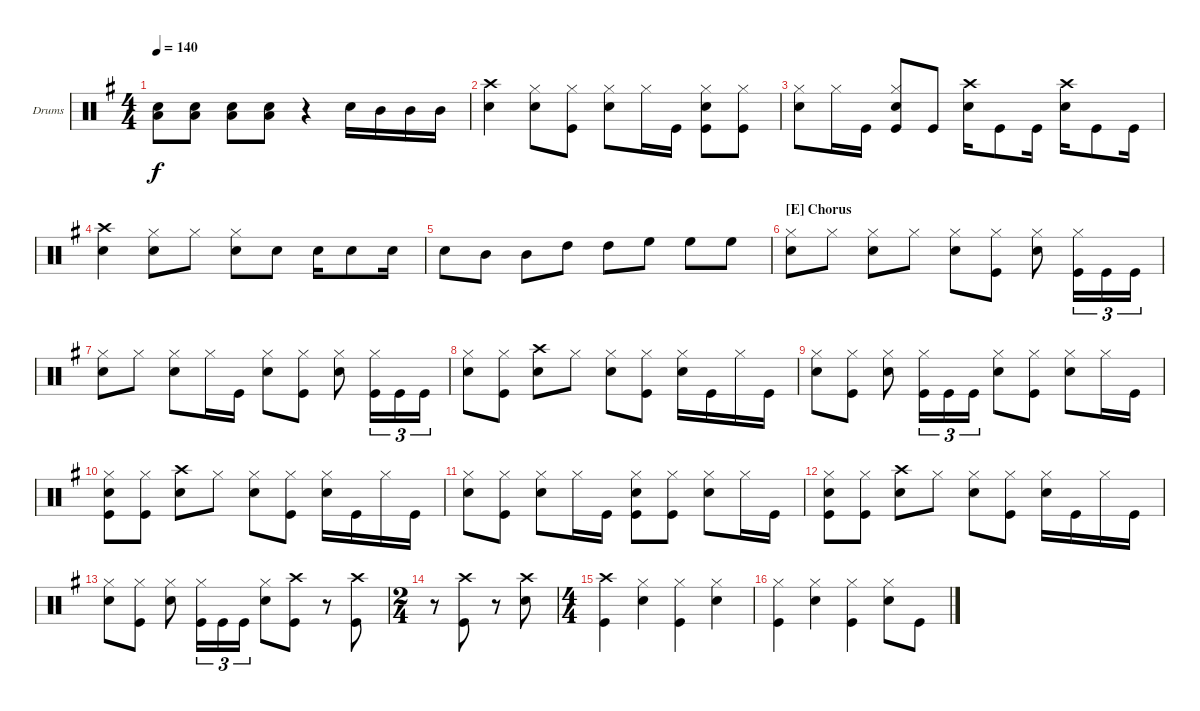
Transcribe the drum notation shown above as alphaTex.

\bracketExtendMode groupsimilarinstruments
\firstSystemTrackNameOrientation horizontal
\otherSystemsTrackNameOrientation horizontal
\track ("Drumkit" "Drums") {instrument percussion}
\staff {score}
\articulation defaults
\ts (4 4)
\tempo 140
\clef neutral
\scale
1.04288
\ks g
("Low Tom (hit)" "Snare (hit) 2").8{dy f} ("Low Tom (hit)" "Snare (hit) 2").8 ("Low Tom (hit)" "Snare (hit) 2").8 ("Low Tom (hit)" "Snare (hit) 2").8 r.4 "Snare (hit) 2".16 "Mid Tom (hit)".16 "Mid Tom (hit)".16 "Mid Tom (hit)".16 |
\scale
0.957125 ("Snare (hit) 2" "Crash high (hit)").4 ("Hi-Hat (closed)" "Snare (hit) 2").8 ("Kick (hit)" "Hi-Hat (closed)").8 ("Hi-Hat (closed)" "Snare (hit) 2").8 "Hi-Hat (closed)".16 "Kick (hit)".16 ("Kick (hit)" "Snare (hit) 2" "Hi-Hat (closed)").8 ("Hi-Hat (closed)" "Kick (hit)").8 |
\scale
1.04288 ("Hi-Hat (closed)" "Snare (hit) 2").8 "Hi-Hat (closed)".16 "Kick (hit)".16 ("Kick (hit)" "Snare (hit) 2" "Hi-Hat (closed)").8 "Kick (hit)".8 ("Snare (hit) 2" "Crash high (hit)").16 "Kick (hit)".8 "Kick (hit)".16 ("Snare (hit) 2" "Crash high (hit)").16 "Kick (hit)".8 "Kick (hit)".16 |
\scale
0.957125 ("Crash high (hit)" "Snare (hit) 2").4 ("Hi-Hat (closed)" "Snare (hit) 2").8 "Hi-Hat (closed)".8 ("Snare (hit) 2" "Hi-Hat (closed)").8 "Snare (hit) 2".8 "Snare (hit) 2".16 "Snare (hit) 2".8 "Snare (hit) 2".16 |
\scale
1.04288 "Snare (hit) 2".8 "Mid Tom (hit)".8 "Mid Tom (hit)".8 "High Tom (hit)".8 "High Tom (hit)".8 "High Floor Tom (hit)".8 "High Floor Tom (hit)".8 "High Floor Tom (hit)".8 |
\section ("E" "Chorus")
\scale
0.957125 ("Hi-Hat (closed)" "Snare (hit) 2").8 "Hi-Hat (closed)".8 ("Snare (hit) 2" "Hi-Hat (closed)").8 "Hi-Hat (closed)".8 ("Snare (hit) 2" "Hi-Hat (closed)").8 ("Kick (hit)" "Hi-Hat (closed)").8 ("Snare (hit) 2" "Hi-Hat (closed)").8 ("Kick (hit)" "Hi-Hat (closed)").16{tu (3 2)} "Kick (hit)".16{tu (3 2)} "Kick (hit)".16{tu (3 2)} |
\scale
1.04288 ("Hi-Hat (closed)" "Snare (hit) 2").8 "Hi-Hat (closed)".8 ("Snare (hit) 2" "Hi-Hat (closed)").8 "Hi-Hat (closed)".16 "Kick (hit)".16 ("Snare (hit) 2" "Hi-Hat (closed)").8 ("Kick (hit)" "Hi-Hat (closed)").8 ("Snare (hit) 2" "Hi-Hat (closed)").8 ("Kick (hit)" "Hi-Hat (closed)").16{tu (3 2)} "Kick (hit)".16{tu (3 2)} "Kick (hit)".16{tu (3 2)} |
\scale
0.957125 ("Hi-Hat (closed)" "Snare (hit) 2").8 ("Kick (hit)" "Hi-Hat (closed)").8 ("Crash high (hit)" "Snare (hit) 2").8 "Hi-Hat (closed)".8 ("Snare (hit) 2" "Hi-Hat (closed)").8 ("Kick (hit)" "Hi-Hat (closed)").8 ("Snare (hit) 2" "Hi-Hat (closed)").16 "Kick (hit)".16 "Hi-Hat (closed)".16 "Kick (hit)".16 |
\scale
1.04288 ("Snare (hit) 2" "Hi-Hat (closed)").8 ("Hi-Hat (closed)" "Kick (hit)").8 ("Snare (hit) 2" "Hi-Hat (closed)").8 ("Hi-Hat (closed)" "Kick (hit)").16{tu (3 2)} "Kick (hit)".16{tu (3 2)} "Kick (hit)".16{tu (3 2)} ("Snare (hit) 2" "Hi-Hat (closed)").8 ("Kick (hit)" "Hi-Hat (closed)").8 ("Hi-Hat (closed)" "Snare (hit) 2").8 "Hi-Hat (closed)".16 "Kick (hit)".16 |
\scale
0.957125 ("Kick (hit)" "Snare (hit) 2" "Hi-Hat (closed)").8 ("Kick (hit)" "Hi-Hat (closed)").8 ("Crash high (hit)" "Snare (hit) 2").8 "Hi-Hat (closed)".8 ("Snare (hit) 2" "Hi-Hat (closed)").8 ("Kick (hit)" "Hi-Hat (closed)").8 ("Hi-Hat (closed)" "Snare (hit) 2").16 "Kick (hit)".16 "Hi-Hat (closed)".16 "Kick (hit)".16 |
\scale
1.04288 ("Hi-Hat (closed)" "Snare (hit) 2").8 ("Kick (hit)" "Hi-Hat (closed)").8 ("Snare (hit) 2" "Hi-Hat (closed)").8 "Hi-Hat (closed)".16 "Kick (hit)".16 ("Kick (hit)" "Snare (hit) 2" "Hi-Hat (closed)").8 ("Kick (hit)" "Hi-Hat (closed)").8 ("Snare (hit) 2" "Hi-Hat (closed)").8 "Hi-Hat (closed)".16 "Kick (hit)".16 |
\scale
0.957125 ("Kick (hit)" "Snare (hit) 2" "Hi-Hat (closed)").8 ("Kick (hit)" "Hi-Hat (closed)").8 ("Crash high (hit)" "Snare (hit) 2").8 "Hi-Hat (closed)".8 ("Snare (hit) 2" "Hi-Hat (closed)").8 ("Kick (hit)" "Hi-Hat (closed)").8 ("Hi-Hat (closed)" "Snare (hit) 2").16 "Kick (hit)".16 "Hi-Hat (closed)".16 "Kick (hit)".16 |
\scale
1.04288 ("Snare (hit) 2" "Hi-Hat (closed)").8 ("Hi-Hat (closed)" "Kick (hit)").8 ("Snare (hit) 2" "Hi-Hat (closed)").8 ("Hi-Hat (closed)" "Kick (hit)").16{tu (3 2)} "Kick (hit)".16{tu (3 2)} "Kick (hit)".16{tu (3 2)} ("Hi-Hat (closed)" "Snare (hit) 2").8 ("Kick (hit)" "Crash high (hit)").8 r.8 ("Crash high (hit)" "Kick (hit)").8 |
\ts (2 4)
\scale
0.957125 r.8 ("Kick (hit)" "Crash high (hit)").8 r.8 ("Snare (hit) 2" "Crash high (hit)").8 |
\ts (4 4)
\scale
1.07314 ("Kick (hit)" "Crash high (hit)").4 ("Hi-Hat (closed)" "Snare (hit) 2").4 ("Hi-Hat (closed)" "Kick (hit)").4 ("Snare (hit) 2" "Hi-Hat (closed)").4 |
\scale
0.92686 ("Hi-Hat (closed)" "Kick (hit)").4 ("Hi-Hat (closed)" "Snare (hit) 2").4 ("Hi-Hat (closed)" "Kick (hit)").4 ("Hi-Hat (closed)" "Snare (hit) 2").8 "Kick (hit)".8
